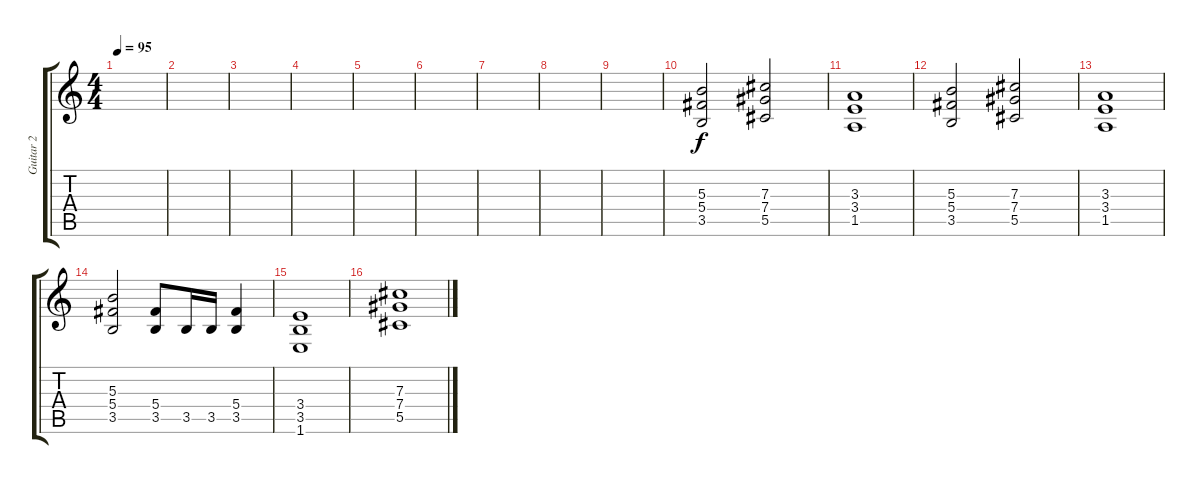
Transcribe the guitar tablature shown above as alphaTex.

\track ("Guitar 2" "Guitar 2") {instrument distortionguitar}
\staff {score tabs}
\tuning (Eb4 Bb3 Gb3 Db3 Ab2 Eb2) {hide}
\ts (4 4)
\tempo 95
\clef g2
\ks c
|
|
|
|
|
|
|
|
|
(5.3 5.4 3.5).2 (7.3 7.4 5.5).2 |
(3.3 3.4 1.5).1 |
(5.3 5.4 3.5).2 (7.3 7.4 5.5).2 |
(3.3 3.4 1.5).1 |
(5.3 5.4 3.5).2 (5.4 3.5).8 3.5.16 3.5.16 (5.4 3.5).4 |
(3.4 3.5 1.6).1 |
(7.3 7.4 5.5).1
